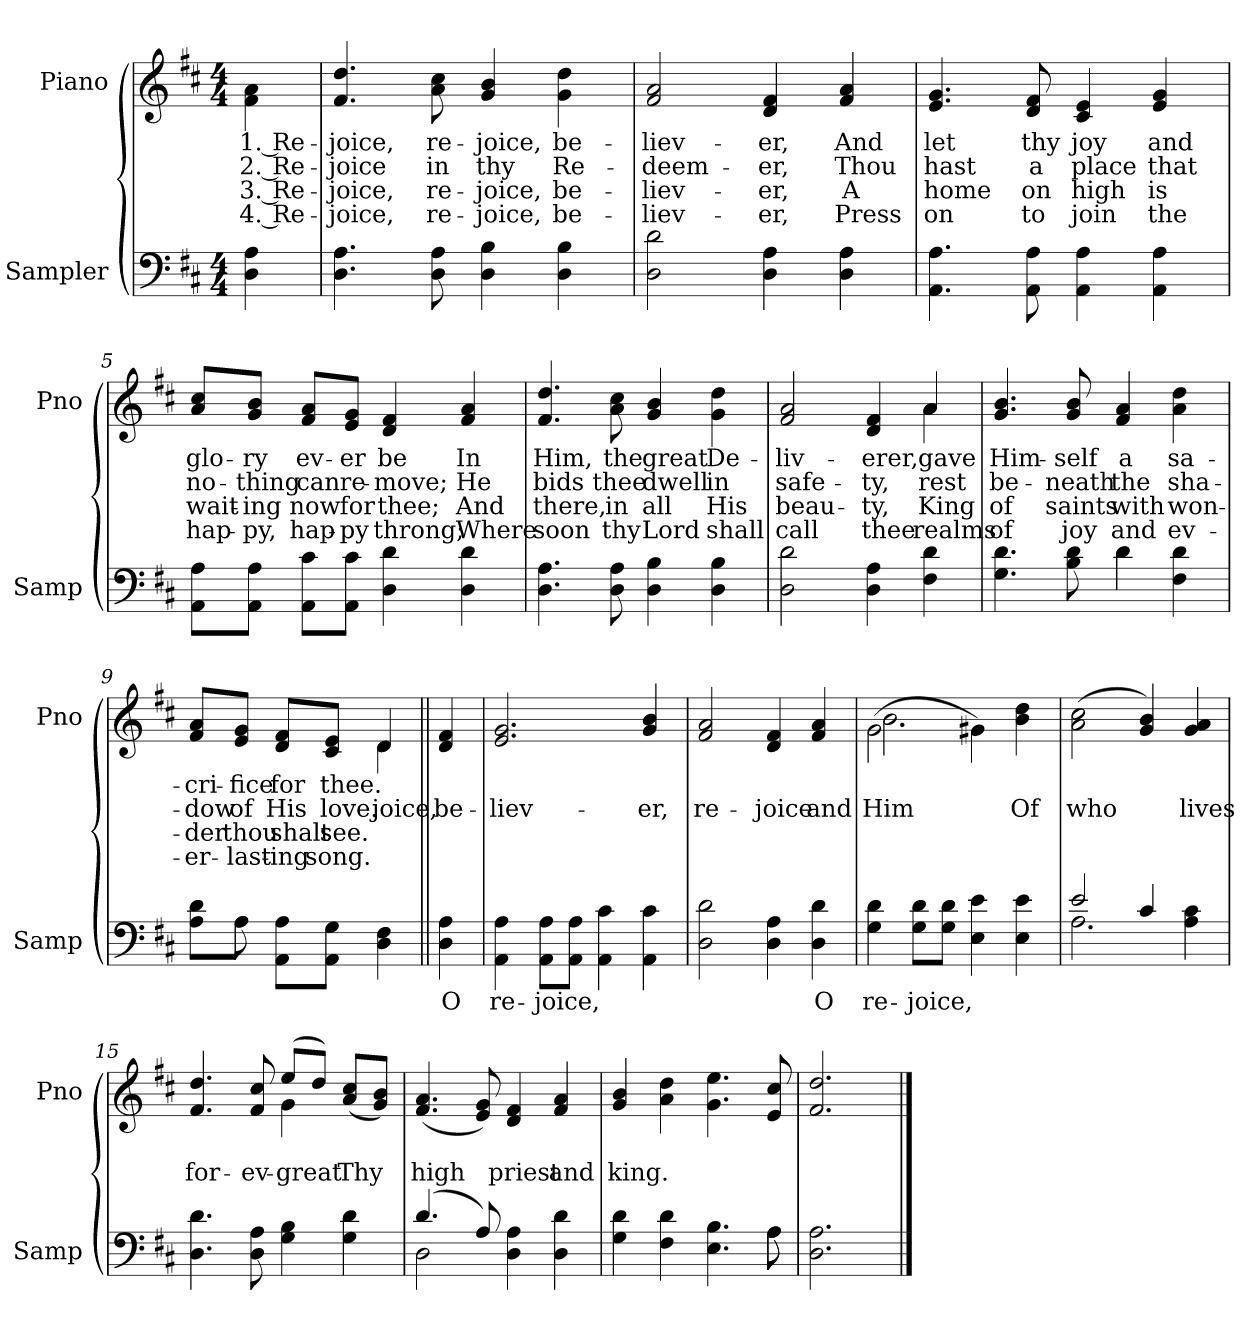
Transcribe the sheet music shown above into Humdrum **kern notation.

**kern	**text	**kern	**text	**text	**text	**text
*part2	*part2	*part1	*part1	*part1	*part1	*part1
*staff2	*staff2	*staff1	*staff1	*staff1	*staff1	*staff1
*I"Sampler	*	*I"Piano	*	*	*	*
*I'Samp	*	*I'Pno	*	*	*	*
*clefF4	*	*clefG2	*	*	*	*
*k[f#c#]	*	*k[f#c#]	*	*	*	*
*D:	*	*D:	*	*	*	*
*M4/4	*	*M4/4	*	*	*	*
=1	=1	=1	=1	=1	=1	=1
4D 4A	.	4f#\ 4a\	1. Re-	2. Re-	3. Re-	4. Re-
=2	=2	=2	=2	=2	=2	=2
4.D 4.A	.	4.f# 4.dd	-joice,	-joice	-joice,	-joice,
8D 8A	.	8a 8cc#	re-	in	re-	re-
4D 4B	.	4g 4b	-joice,	thy	-joice,	-joice,
4D 4B	.	4g 4dd	be-	Re-	be-	be-
=3	=3	=3	=3	=3	=3	=3
2D 2d	.	2f# 2a	-liev-	-deem-	-liev-	-liev-
4D 4A	.	4d 4f#	-er,	-er,	-er,	-er,
4D 4A	.	4f# 4a	And	Thou	A	Press
=4	=4	=4	=4	=4	=4	=4
4.AA 4.A	.	4.e 4.g	let	hast	home	on
8AA 8A	.	8d 8f#	thy	a	on	to
4AA 4A	.	4c# 4e	joy	place	high	join
4AA 4A	.	4e 4g	and	that	is	the
=5	=5	=5	=5	=5	=5	=5
8AA\ 8A\L	.	8a/ 8cc#/L	glo-	no-	wait-	hap-
8AA\ 8A\J	.	8g/ 8b/J	-ry	-thing	-ing	-py,
8AA\ 8c#\L	.	8f#/ 8a/L	ev-	can	now	hap-
8AA\ 8c#\J	.	8e/ 8g/J	-er	re-	for	-py
4D 4d	.	4d 4f#	be	-move;	thee;	throng;
4D 4d	.	4f# 4a	In	He	And	Where
=6	=6	=6	=6	=6	=6	=6
4.D 4.A	.	4.f# 4.dd	Him,	bids	there,	soon
8D 8A	.	8a 8cc#	the	thee	in	thy
4D 4B	.	4g 4b	great	dwell	all	Lord
4D 4B	.	4g 4dd	De-	in	His	shall
=7	=7	=7	=7	=7	=7	=7
*	*	*^	*	*	*	*
2D 2d	.	2f# 2a	2.ryy	-liv-	safe-	beau-	call
4D 4A	.	4d 4f#	.	-erer,	-ty,	-ty,	thee
4F# 4d	.	4a/	4a	gave	rest	King	realms
*	*	*v	*v	*	*	*	*
=8	=8	=8	=8	=8	=8	=8
*^	*	*	*	*	*	*
4.G 4.d	2ryy	.	4.g 4.b	Him-	be-	of	of
8B 8d	.	.	8g 8b	-self	-neath	saints	joy
4d\	4d	.	4f# 4a	a	the	with	and
4F# 4d	4ryy	.	4a 4dd	sa-	sha-	won-	ev-
=9	=9	=9	=9	=9	=9	=9	=9
*	*	*	*^	*	*	*	*
8A\ 8d\L	8ryy	.	8f#/ 8a/L	2ryy	-cri-	-dow	-der	-er-
8A\J	8A	.	8e/ 8g/J	.	-fice	of	thou	-last-
8AA\ 8A\L	2ryy	.	8d/ 8f#/L	.	for	His	shalt	-ing
8AA\ 8G\J	.	.	8c#/ 8e/J	.	thee.	love.	see.	song.
4D 4F#	.	.	4d/	4d	.	-joice,	.	.
*v	*v	*	*	*	*	*	*	*
=10||	=10||	=10||	=10||	=10||	=10||	=10||	=10||
!	!	!LO:TX:t=Refrain	!	!	!	!	!
*	*	*v	*v	*	*	*	*
4D 4A	O	4d 4f#	.	be-	.	.
=11	=11	=11	=11	=11	=11	=11
4AA 4A	re-	2.e 2.g	.	-liev-	.	.
8AA\ 8A\L	-joice,	.	.	.	.	.
8AA\ 8A\J	.	.	.	.	.	.
4AA 4c#	.	.	.	.	.	.
4AA 4c#	.	4g 4b	.	-er,	.	.
=12	=12	=12	=12	=12	=12	=12
2D 2d	.	2f# 2a	.	re-	.	.
4D 4A	.	4d 4f#	.	-joice	.	.
4D 4d	O	4f# 4a	.	and	.	.
=13	=13	=13	=13	=13	=13	=13
*	*	*^	*	*	*	*
4G 4d	re-	(2g\	2.b	.	Him	.	.
8G\ 8d\L	-joice,	.	.	.	.	.	.
8G\ 8d\J	.	.	.	.	.	.	.
4E 4e	.	4g#X\)	.	.	.	.	.
4E 4e	.	4b 4dd	4ryy	.	Of	.	.
*	*	*v	*v	*	*	*	*
=14	=14	=14	=14	=14	=14	=14
*^	*	*	*	*	*	*
2e/	2.A	.	(2a 2cc#	.	who	.	.
4c#/	.	.	4g 4b)	.	.	.	.
4A 4c#	4ryy	.	4g 4a	.	lives	.	.
*v	*v	*	*	*	*	*	*
=15	=15	=15	=15	=15	=15	=15
*	*	*^	*	*	*	*
4.D 4.d	.	4.f# 4.dd	2ryy	.	for-	.	.
8D 8A	.	8f# 8cc#	.	.	-ev-	.	.
4G 4B	.	(8ee/L	4g	.	great	.	.
.	.	8dd/J)	.	.	.	.	.
4G 4d	.	(8a/ 8cc#/L	4ryy	.	Thy	.	.
.	.	8g/ 8b/J)	.	.	.	.	.
*	*	*v	*v	*	*	*	*
=16	=16	=16	=16	=16	=16	=16
*^	*	*	*	*	*	*
(4.d/	2D	.	(4.f# 4.a	.	high	.	.
8A/)	.	.	8e 8g)	.	.	.	.
4D 4A	2ryy	.	4d 4f#	.	priest	.	.
4D 4d	.	.	4f# 4a	.	and	.	.
=17	=17	=17	=17	=17	=17	=17	=17
4G 4d	2..ryy	.	4g 4b	.	king.	.	.
4F# 4d	.	.	4a 4dd	.	.	.	.
4.E 4.B	.	.	4.g 4.ee	.	.	.	.
8A\	8A	.	8e 8cc#	.	.	.	.
*v	*v	*	*	*	*	*	*
=18	=18	=18	=18	=18	=18	=18
2.D 2.A	.	2.f# 2.dd	.	.	.	.
==	==	==	==	==	==	==
*-	*-	*-	*-	*-	*-	*-
